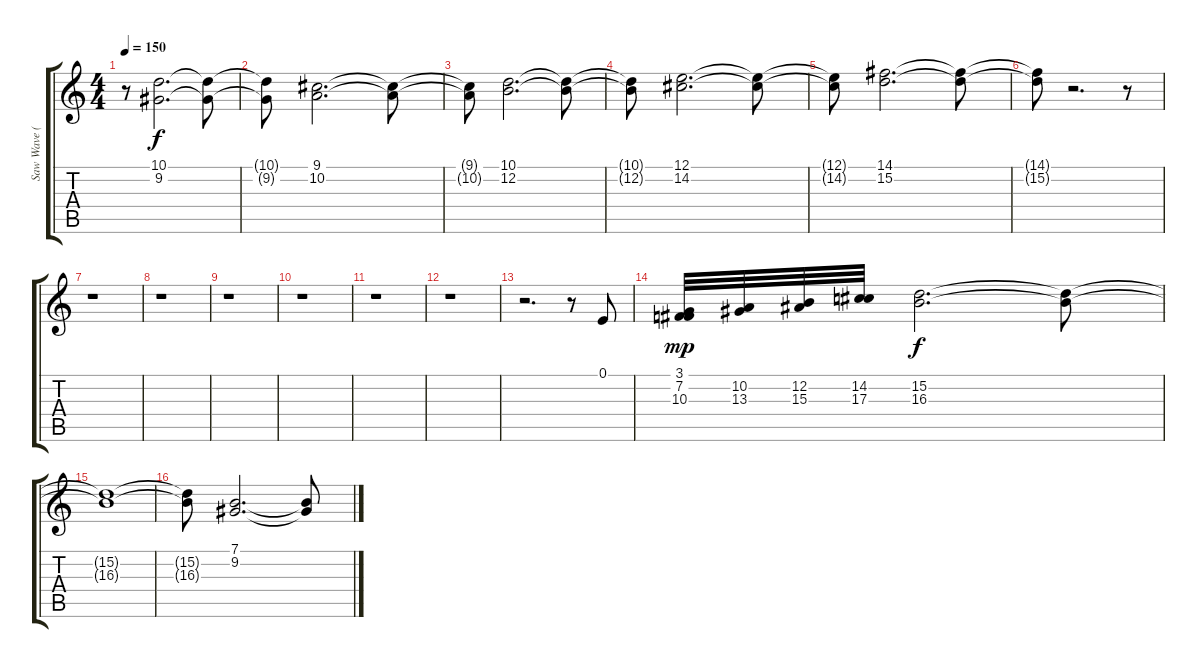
\track ("Saw Wave (echo)" "Saw Wave (") {instrument lead2sawtooth}
\staff {score tabs}
\tuning (E4 B3 G3 D3 A2 E2) {hide}
\ts (4 4)
\tempo 150
\clef g2
\ks c
r.8{dy f} (10.1 9.2).2{d} (10.1{t} 9.2{t}).8 |
(10.1{t} 9.2{t}).8 (9.1 10.2).2{d} (9.1{t} 10.2{t}).8 |
(9.1{t} 10.2{t}).8 (10.1 12.2).2{d} (10.1{t} 12.2{t}).8 |
(10.1{t} 12.2{t}).8 (12.1 14.2).2{d} (12.1{t} 14.2{t}).8 |
(12.1{t} 14.2{t}).8 (14.1 15.2).2{d} (14.1{t} 15.2{t}).8 |
(14.1{t} 15.2{t}).8 r.2{d} r.8 |
r.1 |
r.1 |
r.1 |
r.1 |
r.1 |
r.1 |
r.2{d} r.8 0.1.8 |
(3.1 7.2 10.3).32{dy mp} (10.2 13.3).32 (12.2 15.3).32 (14.2 17.3).32 (15.2 16.3).2{d dy f} (15.2{t} 16.3{t}).8 |
(15.2{t} 16.3{t}).1 |
(15.2{t} 16.3{t}).8 (7.1 9.2).2{d} (7.1{t} 9.2{t}).8
